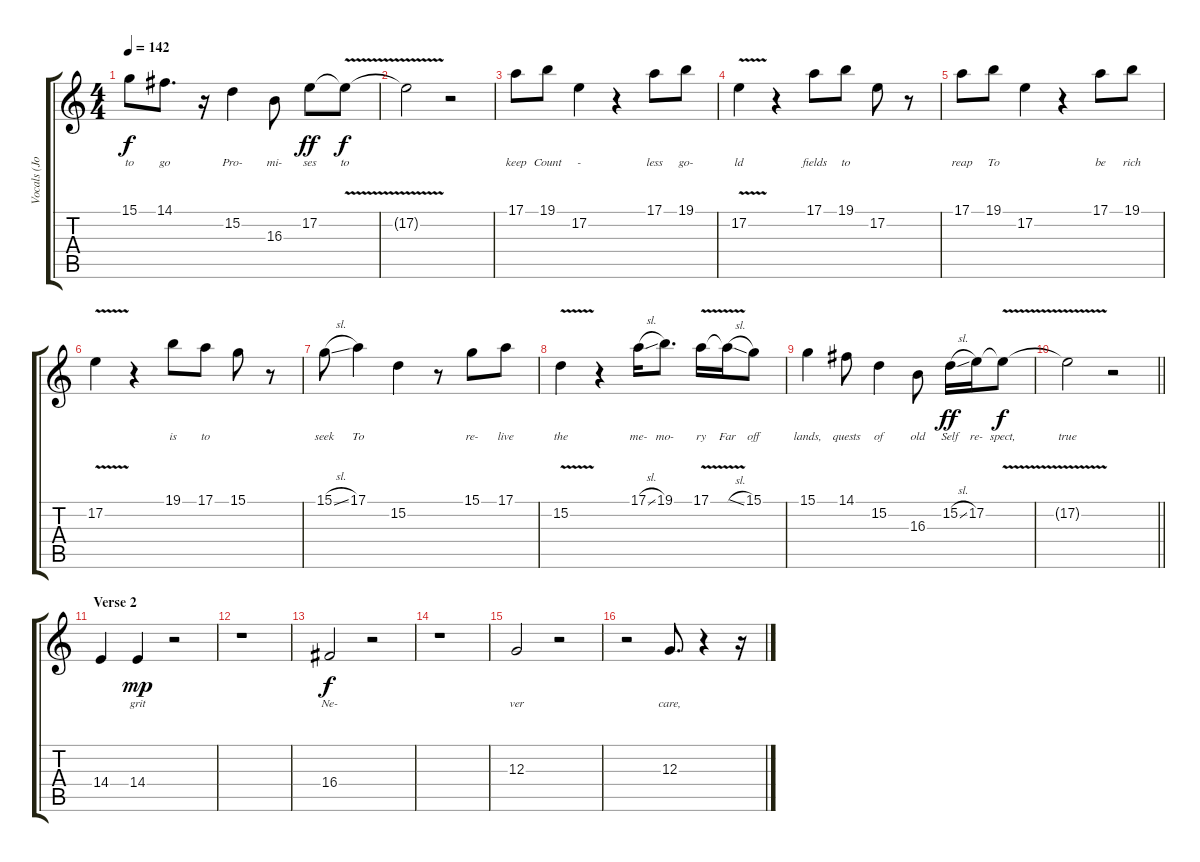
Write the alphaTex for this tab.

\track ("Vocals (Johanna Kurkela)" "Vocals (Jo") {instrument violin}
\staff {score tabs}
\tuning (E4 B3 G3 D3 A2 E2) {hide}
\ts (4 4)
\tempo 142
\clef g2
\ks c
15.1.8{lyrics (0 "to") lyrics (1 "") lyrics (2 "") lyrics (3 "") lyrics (4 "") dy f} 14.1.8{d lyrics (0 "go") lyrics (1 "") lyrics (2 "") lyrics (3 "") lyrics (4 "")} r.16 15.2.4{lyrics (0 "Pro-") lyrics (1 "") lyrics (2 "") lyrics (3 "") lyrics (4 "")} 16.3.8{lyrics (0 "mi-") lyrics (1 "") lyrics (2 "") lyrics (3 "") lyrics (4 "")} 17.2.8{lyrics (0 "ses") lyrics (1 "") lyrics (2 "") lyrics (3 "") lyrics (4 "") dy ff} 17.2{v t}.8{lyrics (0 "to") lyrics (1 "") lyrics (2 "") lyrics (3 "") lyrics (4 "") dy f} |
17.2{v t}.2{lyrics (0 "") lyrics (1 "") lyrics (2 "") lyrics (3 "") lyrics (4 "")} r.2 |
17.1.8{lyrics (0 "keep") lyrics (1 "") lyrics (2 "") lyrics (3 "") lyrics (4 "")} 19.1.8{lyrics (0 "Count") lyrics (1 "") lyrics (2 "") lyrics (3 "") lyrics (4 "")} 17.2.4{lyrics (0 "-") lyrics (1 "") lyrics (2 "") lyrics (3 "") lyrics (4 "")} r.4 17.1.8{lyrics (0 "less") lyrics (1 "") lyrics (2 "") lyrics (3 "") lyrics (4 "")} 19.1.8{lyrics (0 "go-") lyrics (1 "") lyrics (2 "") lyrics (3 "") lyrics (4 "")} |
17.2{v}.4{lyrics (0 "ld") lyrics (1 "") lyrics (2 "") lyrics (3 "") lyrics (4 "")} r.4 17.1.8{lyrics (0 "fields") lyrics (1 "") lyrics (2 "") lyrics (3 "") lyrics (4 "")} 19.1.8{lyrics (0 "to") lyrics (1 "") lyrics (2 "") lyrics (3 "") lyrics (4 "")} 17.2.8{lyrics (0 "") lyrics (1 "") lyrics (2 "") lyrics (3 "") lyrics (4 "")} r.8 |
17.1.8{lyrics (0 "reap") lyrics (1 "") lyrics (2 "") lyrics (3 "") lyrics (4 "")} 19.1.8{lyrics (0 "To") lyrics (1 "") lyrics (2 "") lyrics (3 "") lyrics (4 "")} 17.2.4{lyrics (0 "") lyrics (1 "") lyrics (2 "") lyrics (3 "") lyrics (4 "")} r.4 17.1.8{lyrics (0 "be") lyrics (1 "") lyrics (2 "") lyrics (3 "") lyrics (4 "")} 19.1.8{lyrics (0 "rich") lyrics (1 "") lyrics (2 "") lyrics (3 "") lyrics (4 "")} |
17.2{v}.4{lyrics (0 "") lyrics (1 "") lyrics (2 "") lyrics (3 "") lyrics (4 "")} r.4 19.1.8{lyrics (0 "is") lyrics (1 "") lyrics (2 "") lyrics (3 "") lyrics (4 "")} 17.1.8{lyrics (0 "to") lyrics (1 "") lyrics (2 "") lyrics (3 "") lyrics (4 "")} 15.1.8{lyrics (0 "") lyrics (1 "") lyrics (2 "") lyrics (3 "") lyrics (4 "")} r.8 |
15.1{sl}.8{lyrics (0 "seek") lyrics (1 "") lyrics (2 "") lyrics (3 "") lyrics (4 "")} 17.1.4{lyrics (0 "To") lyrics (1 "") lyrics (2 "") lyrics (3 "") lyrics (4 "")} 15.2.4{lyrics (0 "") lyrics (1 "") lyrics (2 "") lyrics (3 "") lyrics (4 "")} r.8 15.1.8{lyrics (0 "re-") lyrics (1 "") lyrics (2 "") lyrics (3 "") lyrics (4 "")} 17.1.8{lyrics (0 "live") lyrics (1 "") lyrics (2 "") lyrics (3 "") lyrics (4 "")} |
15.2{v}.4{lyrics (0 "the") lyrics (1 "") lyrics (2 "") lyrics (3 "") lyrics (4 "")} r.4 17.1{sl}.16{lyrics (0 "me-") lyrics (1 "") lyrics (2 "") lyrics (3 "") lyrics (4 "")} 19.1.8{d lyrics (0 "mo-") lyrics (1 "") lyrics (2 "") lyrics (3 "") lyrics (4 "")} 17.1{v}.16{lyrics (0 "ry") lyrics (1 "") lyrics (2 "") lyrics (3 "") lyrics (4 "")} 17.1{sl t}.16{lyrics (0 "Far") lyrics (1 "") lyrics (2 "") lyrics (3 "") lyrics (4 "")} 15.1.8{lyrics (0 "off") lyrics (1 "") lyrics (2 "") lyrics (3 "") lyrics (4 "")} |
15.1.4{lyrics (0 "lands,") lyrics (1 "") lyrics (2 "") lyrics (3 "") lyrics (4 "")} 14.1.8{lyrics (0 "quests") lyrics (1 "") lyrics (2 "") lyrics (3 "") lyrics (4 "")} 15.2.4{lyrics (0 "of") lyrics (1 "") lyrics (2 "") lyrics (3 "") lyrics (4 "")} 16.3.8{lyrics (0 "old") lyrics (1 "") lyrics (2 "") lyrics (3 "") lyrics (4 "")} 15.2{sl}.16{lyrics (0 "Self") lyrics (1 "") lyrics (2 "") lyrics (3 "") lyrics (4 "") dy ff} 17.2.16{lyrics (0 "re-") lyrics (1 "") lyrics (2 "") lyrics (3 "") lyrics (4 "")} 17.2{v t}.8{lyrics (0 "spect,") lyrics (1 "") lyrics (2 "") lyrics (3 "") lyrics (4 "") dy f} |
\barLineRight lightlight
17.2{v t}.2{lyrics (0 "true") lyrics (1 "") lyrics (2 "") lyrics (3 "") lyrics (4 "")} r.2 |
\section ("" "Verse 2")
14.4.4{lyrics (0 "") lyrics (1 "") lyrics (2 "") lyrics (3 "") lyrics (4 "")} 14.4.4{lyrics (0 "grit") lyrics (1 "") lyrics (2 "") lyrics (3 "") lyrics (4 "") dy mp} r.2 |
r.1 |
16.4.2{lyrics (0 "Ne-") lyrics (1 "") lyrics (2 "") lyrics (3 "") lyrics (4 "") dy f} r.2 |
r.1 |
12.3.2{lyrics (0 "ver") lyrics (1 "") lyrics (2 "") lyrics (3 "") lyrics (4 "")} r.2 |
r.2 12.3.8{d lyrics (0 "care,") lyrics (1 "") lyrics (2 "") lyrics (3 "") lyrics (4 "")} r.4 r.16
